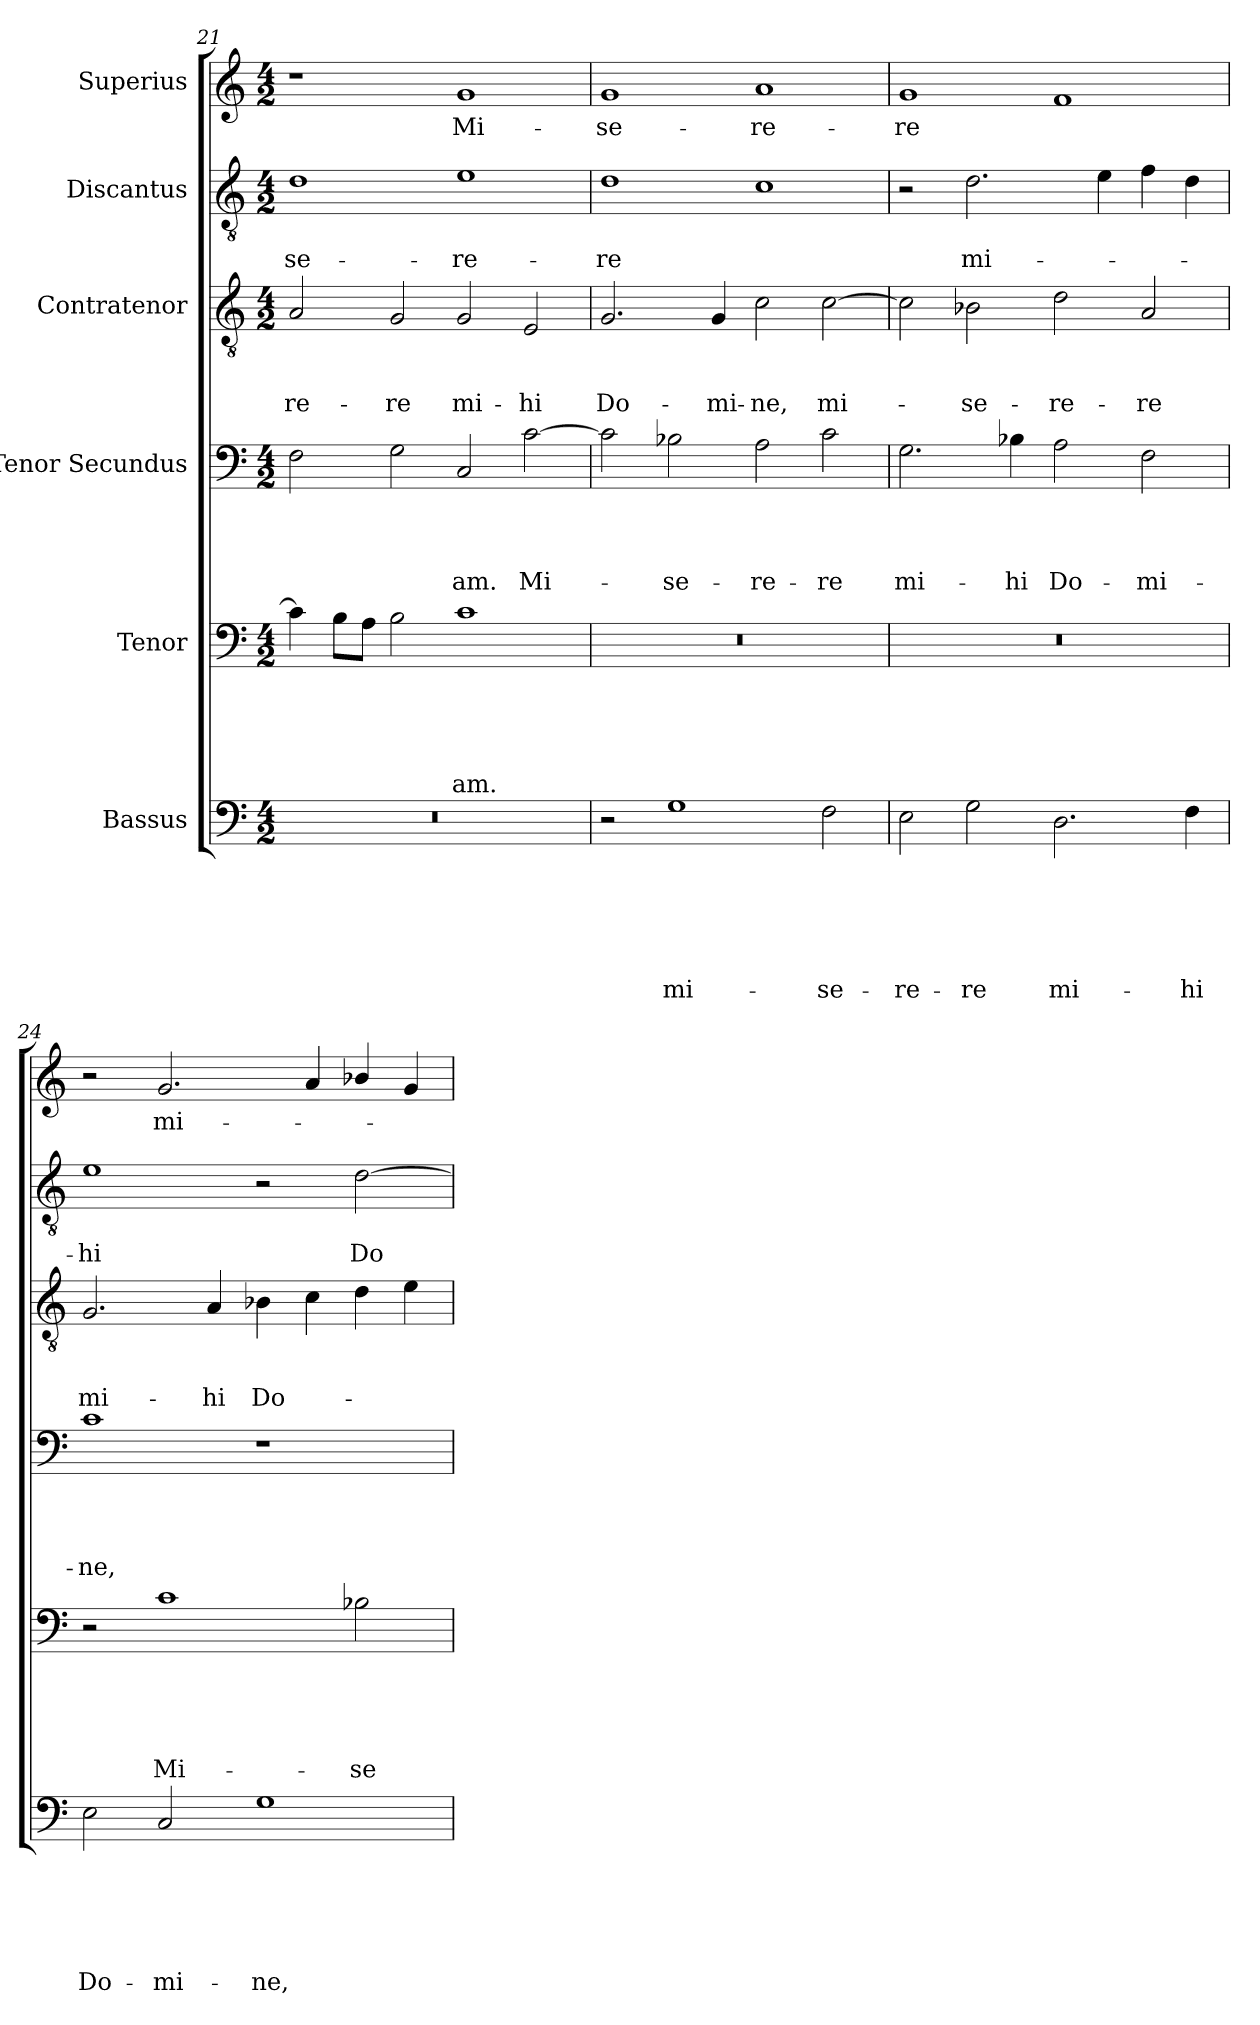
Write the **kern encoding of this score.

**kern	**text	**text	**text	**text	**text	**text	**kern	**text	**text	**text	**text	**text	**kern	**text	**text	**text	**text	**kern	**text	**text	**text	**kern	**text	**text	**kern	**text
*part6	*part6	*part6	*part6	*part6	*part6	*part6	*part5	*part5	*part5	*part5	*part5	*part5	*part4	*part4	*part4	*part4	*part4	*part3	*part3	*part3	*part3	*part2	*part2	*part2	*part1	*part1
*staff6	*staff6	*staff6	*staff6	*staff6	*staff6	*staff6	*staff5	*staff5	*staff5	*staff5	*staff5	*staff5	*staff4	*staff4	*staff4	*staff4	*staff4	*staff3	*staff3	*staff3	*staff3	*staff2	*staff2	*staff2	*staff1	*staff1
*I"Bassus	*	*	*	*	*	*	*I"Tenor	*	*	*	*	*	*I"Tenor Secundus	*	*	*	*	*I"Contratenor	*	*	*	*I"Discantus	*	*	*I"Superius	*
!!LO:LB:g=z
*clefF4	*	*	*	*	*	*	*clefF4	*	*	*	*	*	*clefF4	*	*	*	*	*clefGv2	*	*	*	*clefGv2	*	*	*clefG2	*
*k[]	*	*	*	*	*	*	*k[]	*	*	*	*	*	*k[]	*	*	*	*	*k[]	*	*	*	*k[]	*	*	*k[]	*
*C:	*	*	*	*	*	*	*C:	*	*	*	*	*	*C:	*	*	*	*	*C:	*	*	*	*C:	*	*	*C:	*
*M4/2	*	*	*	*	*	*	*M4/2	*	*	*	*	*	*M4/2	*	*	*	*	*M4/2	*	*	*	*M4/2	*	*	*M4/2	*
=21	=21	=21	=21	=21	=21	=21	=21	=21	=21	=21	=21	=21	=21	=21	=21	=21	=21	=21	=21	=21	=21	=21	=21	=21	=21	=21
!LO:N:vis=1	!	!	!	!	!	!	!	!	!	!	!	!	!	!	!	!	!	!	!	!	!LO:LY:b	!	!	!LO:LY:b:rj	!	!
0r	.	.	.	.	.	.	4c\]	.	.	.	.	.	2F\	.	.	.	.	2A/	.	.	-re-	1d	.	-se-	1r	.
.	.	.	.	.	.	.	8B\L	.	.	.	.	.	.	.	.	.	.	.	.	.	.	.	.	.	.	.
.	.	.	.	.	.	.	8A\J	.	.	.	.	.	.	.	.	.	.	.	.	.	.	.	.	.	.	.
!	!	!	!	!	!	!	!	!	!	!	!	!	!	!	!	!	!	!	!	!	!LO:LY:b	!	!	!	!	!
.	.	.	.	.	.	.	2B\	.	.	.	.	.	2G\	.	.	.	.	2G/	.	.	-re	.	.	.	.	.
!	!	!	!	!	!	!	!	!	!	!	!	!LO:LY:b	!	!	!	!	!LO:LY:b	!	!	!	!LO:LY:b	!	!	!LO:LY:b	!	!LO:LY:b
.	.	.	.	.	.	.	1c	.	.	.	.	-am.	2C/	.	.	.	-am.	2G/	.	.	mi-	1e	.	-re-	1g	Mi-
!	!	!	!	!	!	!	!	!	!	!	!	!	!	!	!	!	!LO:LY:b	!	!	!	!LO:LY:b	!	!	!	!	!
.	.	.	.	.	.	.	.	.	.	.	.	.	[>2c\	.	.	.	Mi-	2E/	.	.	-hi	.	.	.	.	.
=22	=22	=22	=22	=22	=22	=22	=22	=22	=22	=22	=22	=22	=22	=22	=22	=22	=22	=22	=22	=22	=22	=22	=22	=22	=22	=22
!	!	!	!	!	!	!	!LO:N:vis=1	!	!	!	!	!	!	!	!	!	!	!	!	!	!LO:LY:b	!	!	!LO:LY:b	!	!LO:LY:b
2r	.	.	.	.	.	.	0r	.	.	.	.	.	2c\]	.	.	.	.	2.G/	.	.	Do-	1d	.	-re	1g	-se-
!	!	!	!	!	!	!LO:LY:b	!	!	!	!	!	!	!	!	!	!	!LO:LY:b	!	!	!	!	!	!	!	!	!
1G	.	.	.	.	.	mi-	.	.	.	.	.	.	2B-X\	.	.	.	-se-	.	.	.	.	.	.	.	.	.
!	!	!	!	!	!	!	!	!	!	!	!	!	!	!	!	!	!	!	!	!	!LO:LY:b	!	!	!	!	!
.	.	.	.	.	.	.	.	.	.	.	.	.	.	.	.	.	.	4G/	.	.	-mi-	.	.	.	.	.
!	!	!	!	!	!	!	!	!	!	!	!	!	!	!	!	!	!LO:LY:b	!	!	!	!LO:LY:b	!	!	!	!	!LO:LY:b
.	.	.	.	.	.	.	.	.	.	.	.	.	2A\	.	.	.	-re-	2c\	.	.	-ne,	1c	.	.	1a	-re-
!	!	!	!	!	!	!LO:LY:b	!	!	!	!	!	!	!	!	!	!	!LO:LY:b	!	!	!	!LO:LY:b	!	!	!	!	!
2F\	.	.	.	.	.	-se-	.	.	.	.	.	.	2c\	.	.	.	-re	[>2c\	.	.	mi-	.	.	.	.	.
=23	=23	=23	=23	=23	=23	=23	=23	=23	=23	=23	=23	=23	=23	=23	=23	=23	=23	=23	=23	=23	=23	=23	=23	=23	=23	=23
!	!	!	!	!	!	!LO:LY:b	!LO:N:vis=1	!	!	!	!	!	!	!	!	!	!LO:LY:b	!	!	!	!	!	!	!	!	!LO:LY:b
2E\	.	.	.	.	.	-re-	0r	.	.	.	.	.	2.G\	.	.	.	mi-	2c\]	.	.	.	2r	.	.	1g	-re
!	!	!	!	!	!	!LO:LY:b	!	!	!	!	!	!	!	!	!	!	!	!	!	!	!LO:LY:b	!	!	!LO:LY:b	!	!
2G\	.	.	.	.	.	-re	.	.	.	.	.	.	.	.	.	.	.	2B-X\	.	.	-se-	2.d\	.	mi-	.	.
!	!	!	!	!	!	!	!	!	!	!	!	!	!	!	!	!	!LO:LY:b	!	!	!	!	!	!	!	!	!
.	.	.	.	.	.	.	.	.	.	.	.	.	4B-X\	.	.	.	-hi	.	.	.	.	.	.	.	.	.
!	!	!	!	!	!	!LO:LY:b	!	!	!	!	!	!	!	!	!	!	!LO:LY:b	!	!	!	!LO:LY:b	!	!	!	!	!
2.D\	.	.	.	.	.	mi-	.	.	.	.	.	.	2A\	.	.	.	Do-	2d\	.	.	-re-	.	.	.	1f	.
.	.	.	.	.	.	.	.	.	.	.	.	.	.	.	.	.	.	.	.	.	.	4e\	.	.	.	.
!	!	!	!	!	!	!	!	!	!	!	!	!	!	!	!	!	!LO:LY:b	!	!	!	!LO:LY:b	!	!	!	!	!
.	.	.	.	.	.	.	.	.	.	.	.	.	2F\	.	.	.	-mi-	2A/	.	.	-re	4f\	.	.	.	.
!	!	!	!	!	!	!LO:LY:b	!	!	!	!	!	!	!	!	!	!	!	!	!	!	!	!	!	!	!	!
4F\	.	.	.	.	.	-hi	.	.	.	.	.	.	.	.	.	.	.	.	.	.	.	4d\	.	.	.	.
=24	=24	=24	=24	=24	=24	=24	=24	=24	=24	=24	=24	=24	=24	=24	=24	=24	=24	=24	=24	=24	=24	=24	=24	=24	=24	=24
!	!	!	!	!	!	!LO:LY:b	!	!	!	!	!	!	!	!	!	!	!LO:LY:b	!	!	!	!LO:LY:b	!	!	!LO:LY:b	!	!
2E\	.	.	.	.	.	Do-	2r	.	.	.	.	.	1c	.	.	.	-ne,	2.G/	.	.	mi-	1e	.	-hi	2r	.
!	!	!	!	!	!	!LO:LY:b	!	!	!	!	!	!LO:LY:b	!	!	!	!	!	!	!	!	!	!	!	!	!	!LO:LY:b
2C/	.	.	.	.	.	-mi-	1c	.	.	.	.	Mi-	.	.	.	.	.	.	.	.	.	.	.	.	2.g/	mi-
!	!	!	!	!	!	!	!	!	!	!	!	!	!	!	!	!	!	!	!	!	!LO:LY:b	!	!	!	!	!
.	.	.	.	.	.	.	.	.	.	.	.	.	.	.	.	.	.	4A/	.	.	-hi	.	.	.	.	.
!	!	!	!	!	!	!LO:LY:b	!	!	!	!	!	!	!	!	!	!	!	!	!	!	!LO:LY:b	!	!	!	!	!
1G	.	.	.	.	.	-ne,	.	.	.	.	.	.	1r	.	.	.	.	4B-X\	.	.	Do-	2r	.	.	.	.
.	.	.	.	.	.	.	.	.	.	.	.	.	.	.	.	.	.	4c\	.	.	.	.	.	.	4a/	.
!	!	!	!	!	!	!	!	!	!	!	!	!LO:LY:b	!	!	!	!	!	!	!	!	!	!	!	!LO:LY:b	!	!
.	.	.	.	.	.	.	2B-X\	.	.	.	.	-se-	.	.	.	.	.	4d\	.	.	.	[>2d\	.	Do-	4b-X/	.
.	.	.	.	.	.	.	.	.	.	.	.	.	.	.	.	.	.	4e\	.	.	.	.	.	.	4g/	.
=	=	=	=	=	=	=	=	=	=	=	=	=	=	=	=	=	=	=	=	=	=	=	=	=	=	=
*-	*-	*-	*-	*-	*-	*-	*-	*-	*-	*-	*-	*-	*-	*-	*-	*-	*-	*-	*-	*-	*-	*-	*-	*-	*-	*-
